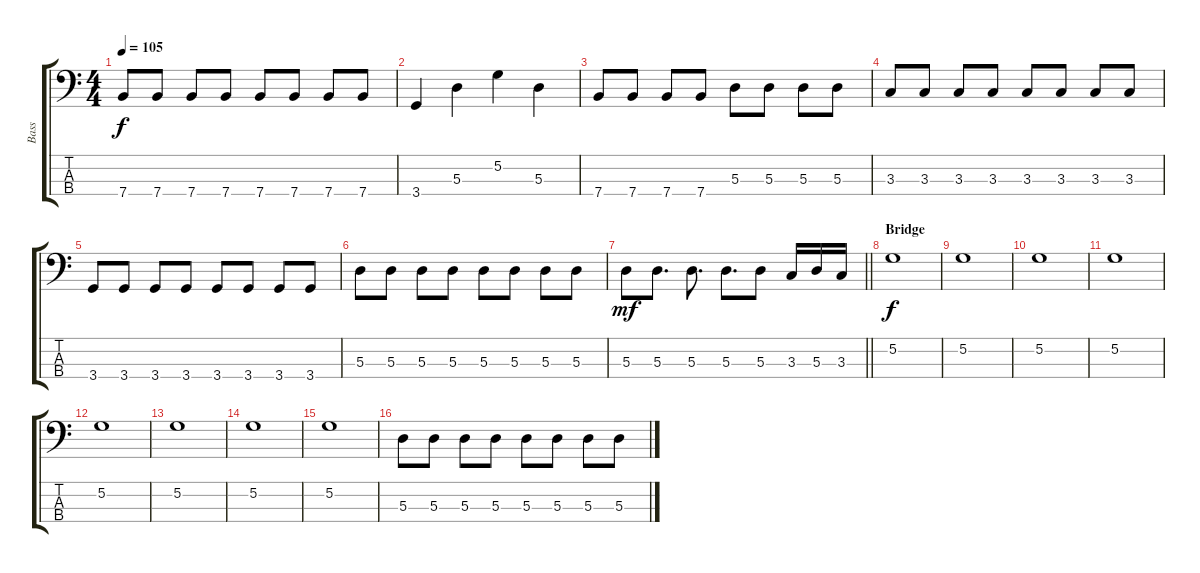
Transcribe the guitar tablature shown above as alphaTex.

\track ("Bass" "Bass") {instrument electricbasspick}
\staff {score tabs}
\tuning (G2 D2 A1 E1) {hide}
\ts (4 4)
\tempo 105
\clef f4
\ks c
7.4.8{dy f} 7.4.8 7.4.8 7.4.8 7.4.8 7.4.8 7.4.8 7.4.8 |
3.4.4 5.3.4 5.2.4 5.3.4 |
7.4.8 7.4.8 7.4.8 7.4.8 5.3.8 5.3.8 5.3.8 5.3.8 |
3.3.8 3.3.8 3.3.8 3.3.8 3.3.8 3.3.8 3.3.8 3.3.8 |
3.4.8 3.4.8 3.4.8 3.4.8 3.4.8 3.4.8 3.4.8 3.4.8 |
5.3.8 5.3.8 5.3.8 5.3.8 5.3.8 5.3.8 5.3.8 5.3.8 |
\barLineRight lightlight
5.3.8{dy mf} 5.3.8{d} 5.3.8{d} 5.3.8{d} 5.3.8 3.3.16 5.3.16 3.3.16 |
\section ("" "Bridge")
5.2.1{dy f} |
5.2.1 |
5.2.1 |
5.2.1 |
5.2.1 |
5.2.1 |
5.2.1 |
5.2.1 |
5.3.8 5.3.8 5.3.8 5.3.8 5.3.8 5.3.8 5.3.8 5.3.8
